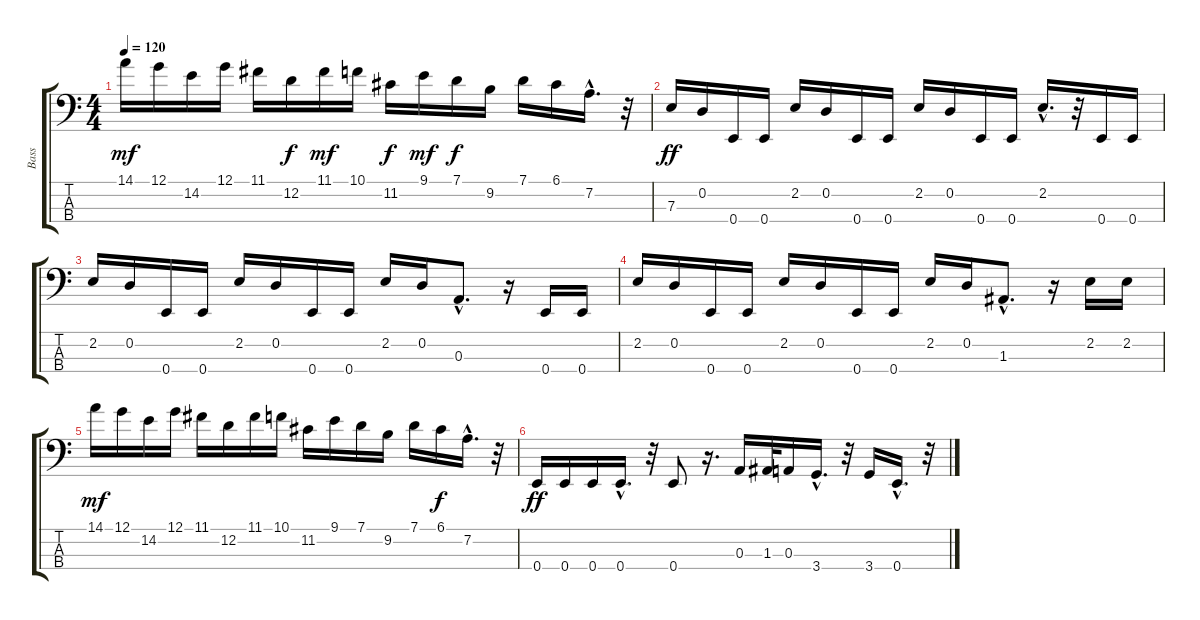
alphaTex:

\track ("Bass" "Bass") {instrument electricbassfinger}
\staff {score tabs}
\tuning (G2 D2 A1 E1) {hide}
\ts (4 4)
\tempo 120
\clef f4
\ks c
14.1.16{dy mf} 12.1.16 14.2.16 12.1.16 11.1.16 12.2.16{dy f} 11.1.16{dy mf} 10.1.16 11.2.16{dy f} 9.1.16{dy mf} 7.1.16{dy f} 9.2.16 7.1.16 6.1.16 7.2{hac}.16{d} r.32 |
7.3.16{dy ff} 0.2.16 0.4.16 0.4.16 2.2.16 0.2.16 0.4.16 0.4.16 2.2.16 0.2.16 0.4.16 0.4.16 2.2{hac}.16{d} r.32 0.4.16 0.4.16 |
2.2.16 0.2.16 0.4.16 0.4.16 2.2.16 0.2.16 0.4.16 0.4.16 2.2.16 0.2.16 0.3{hac}.8{d} r.16 0.4.16 0.4.16 |
2.2.16 0.2.16 0.4.16 0.4.16 2.2.16 0.2.16 0.4.16 0.4.16 2.2.16 0.2.16 1.3{hac}.8{d} r.16 2.2.16 2.2.16 |
14.1.16{dy mf} 12.1.16 14.2.16 12.1.16 11.1.16 12.2.16 11.1.16 10.1.16 11.2.16 9.1.16 7.1.16 9.2.16 7.1.16 6.1.16{dy f} 7.2{hac}.16{d} r.32 |
0.4.16{dy ff} 0.4.16 0.4.16 0.4{hac}.16{d} r.32 0.4.8 r.16{d} 0.3.16 1.3.32 0.3.16 3.4{hac}.16{d} r.32 3.4.16 0.4{hac}.16{d} r.32
